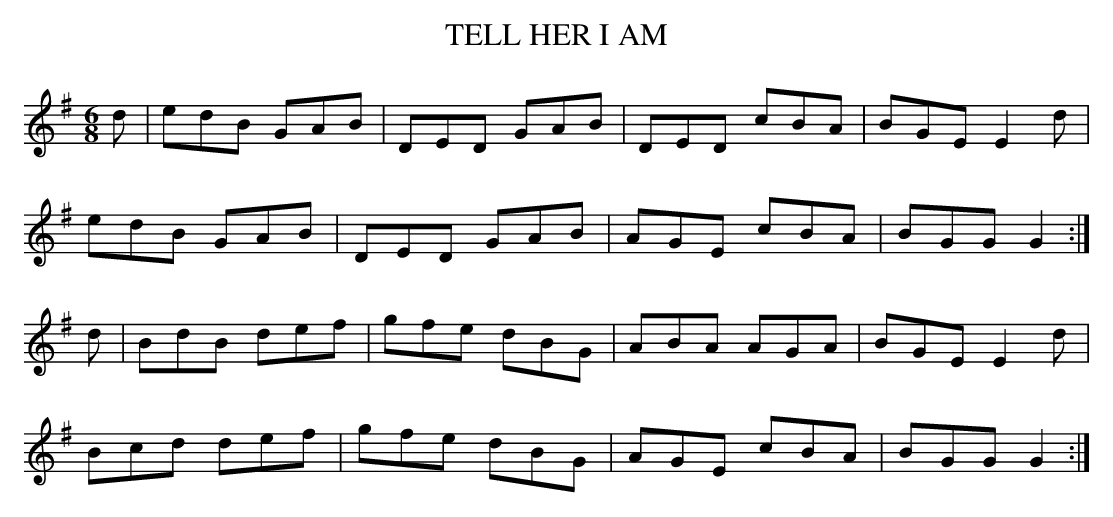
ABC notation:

X:1
T:TELL HER I AM
M:6/8
L:1/8
K:G
d|edB GAB|DED GAB|DED cBA|BGE E2d|
edB GAB|DED GAB|AGE cBA|BGG G2 :|
d|BdB def|gfe dBG|ABA AGA|BGE E2d|
Bcd def|gfe dBG|AGE cBA|BGG G2 :|
